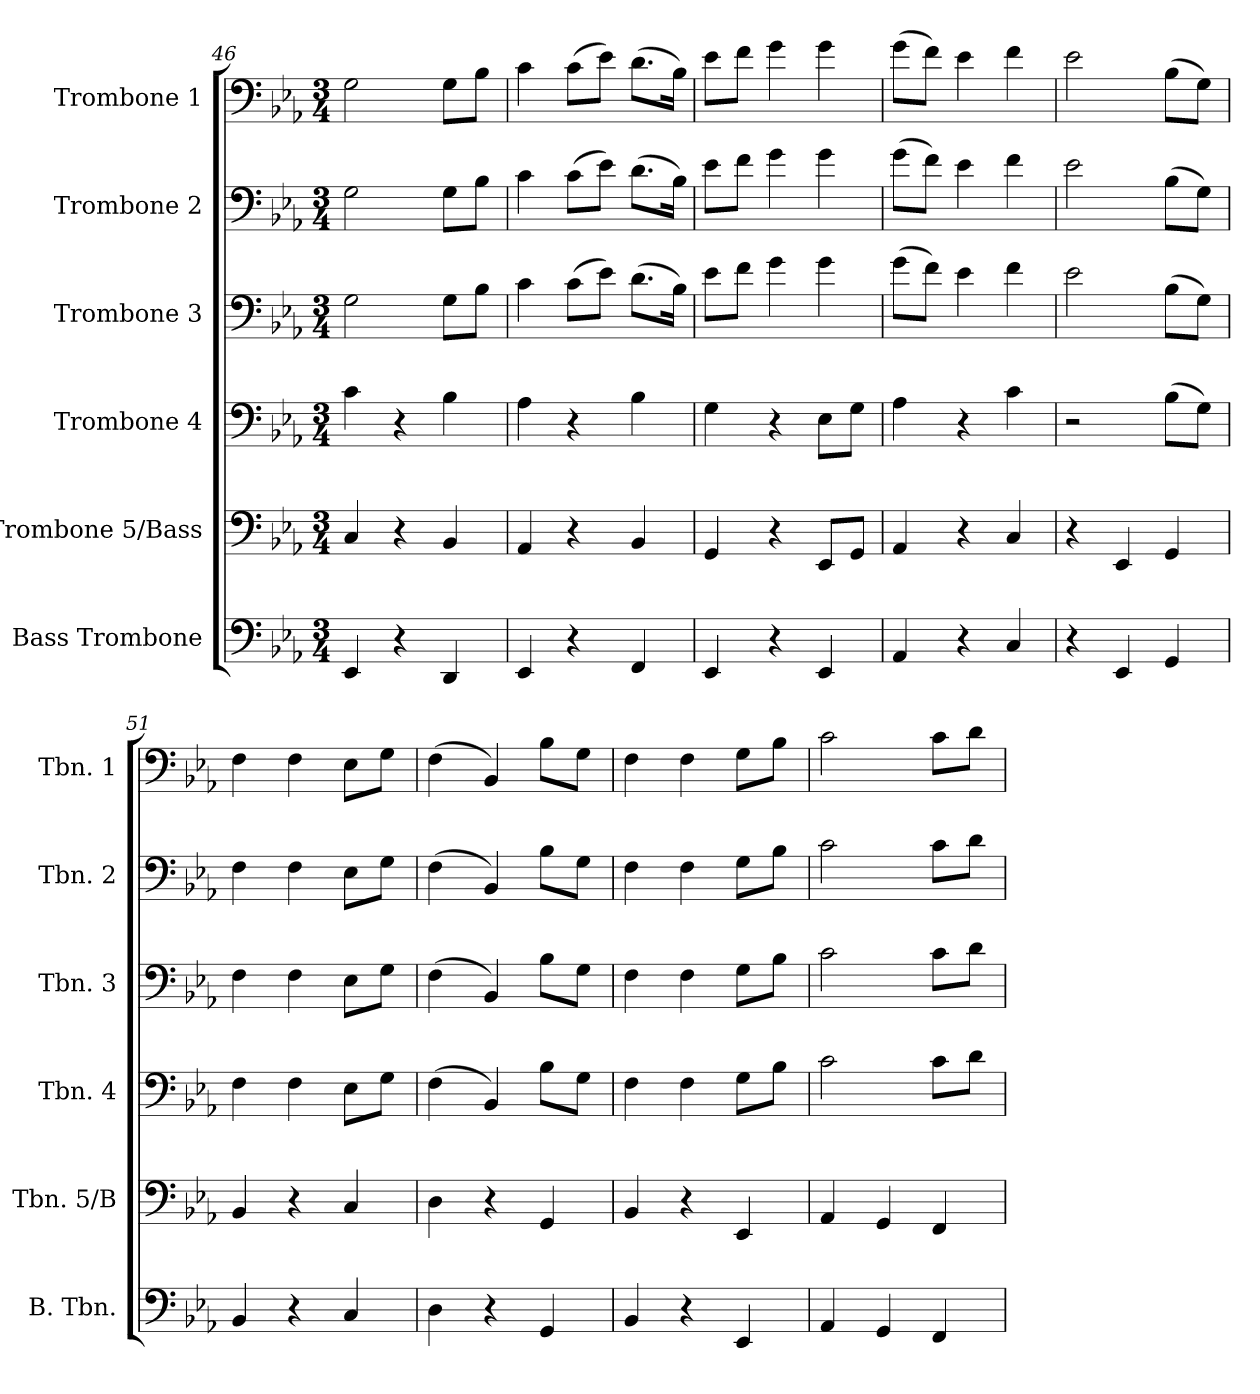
**kern	**kern	**kern	**kern	**kern	**kern
*part6	*part5	*part4	*part3	*part2	*part1
*staff6	*staff5	*staff4	*staff3	*staff2	*staff1
*I"Bass Trombone	*I"Trombone 5/Bass	*I"Trombone 4	*I"Trombone 3	*I"Trombone 2	*I"Trombone 1
*I'B. Tbn.	*I'Tbn. 5/B	*I'Tbn. 4	*I'Tbn. 3	*I'Tbn. 2	*I'Tbn. 1
!!LO:LB:g=z
*clefF4	*clefF4	*clefF4	*clefF4	*clefF4	*clefF4
*k[b-e-a-]	*k[b-e-a-]	*k[b-e-a-]	*k[b-e-a-]	*k[b-e-a-]	*k[b-e-a-]
*M3/4	*M3/4	*M3/4	*M3/4	*M3/4	*M3/4
=46	=46	=46	=46	=46	=46
4EE-/	4C/	4c\	2G\	2G\	2G\
4r	4r	4r	.	.	.
4DD/	4BB-/	4B-\	8G\L	8G\L	8G\L
.	.	.	8B-\J	8B-\J	8B-\J
=47	=47	=47	=47	=47	=47
4EE-/	4AA-/	4A-\	4c\	4c\	4c\
4r	4r	4r	(8c\L	(8c\L	(8c\L
.	.	.	8e-\J)	8e-\J)	8e-\J)
4FF/	4BB-/	4B-\	(8.d\L	(8.d\L	(8.d\L
.	.	.	16B-\Jk)	16B-\Jk)	16B-\Jk)
=48	=48	=48	=48	=48	=48
4EE-/	4GG/	4G\	8e-\L	8e-\L	8e-\L
.	.	.	8f\J	8f\J	8f\J
4r	4r	4r	4g\	4g\	4g\
4EE-/	8EE-/L	8E-\L	4g\	4g\	4g\
.	8GG/J	8G\J	.	.	.
=49	=49	=49	=49	=49	=49
4AA-/	4AA-/	4A-\	(8g\L	(8g\L	(8g\L
.	.	.	8f\J)	8f\J)	8f\J)
4r	4r	4r	4e-\	4e-\	4e-\
4C/	4C/	4c\	4f\	4f\	4f\
=50	=50	=50	=50	=50	=50
4r	4r	2r	2e-\	2e-\	2e-\
4EE-/	4EE-/	.	.	.	.
4GG/	4GG/	(8B-\L	(8B-\L	(8B-\L	(8B-\L
.	.	8G\J)	8G\J)	8G\J)	8G\J)
=51	=51	=51	=51	=51	=51
4BB-/	4BB-/	4F\	4F\	4F\	4F\
4r	4r	4F\	4F\	4F\	4F\
4C/	4C/	8E-\L	8E-\L	8E-\L	8E-\L
.	.	8G\J	8G\J	8G\J	8G\J
=52	=52	=52	=52	=52	=52
4D\	4D\	(4F\	(4F\	(4F\	(4F\
4r	4r	4BB-/)	4BB-/)	4BB-/)	4BB-/)
4GG/	4GG/	8B-\L	8B-\L	8B-\L	8B-\L
.	.	8G\J	8G\J	8G\J	8G\J
!!LO:PB:g=z
=53	=53	=53	=53	=53	=53
4BB-/	4BB-/	4F\	4F\	4F\	4F\
4r	4r	4F\	4F\	4F\	4F\
4EE-/	4EE-/	8G\L	8G\L	8G\L	8G\L
.	.	8B-\J	8B-\J	8B-\J	8B-\J
=54	=54	=54	=54	=54	=54
4AA-/	4AA-/	2c\	2c\	2c\	2c\
4GG/	4GG/	.	.	.	.
4FF/	4FF/	8c\L	8c\L	8c\L	8c\L
.	.	8d\J	8d\J	8d\J	8d\J
=	=	=	=	=	=
*-	*-	*-	*-	*-	*-
